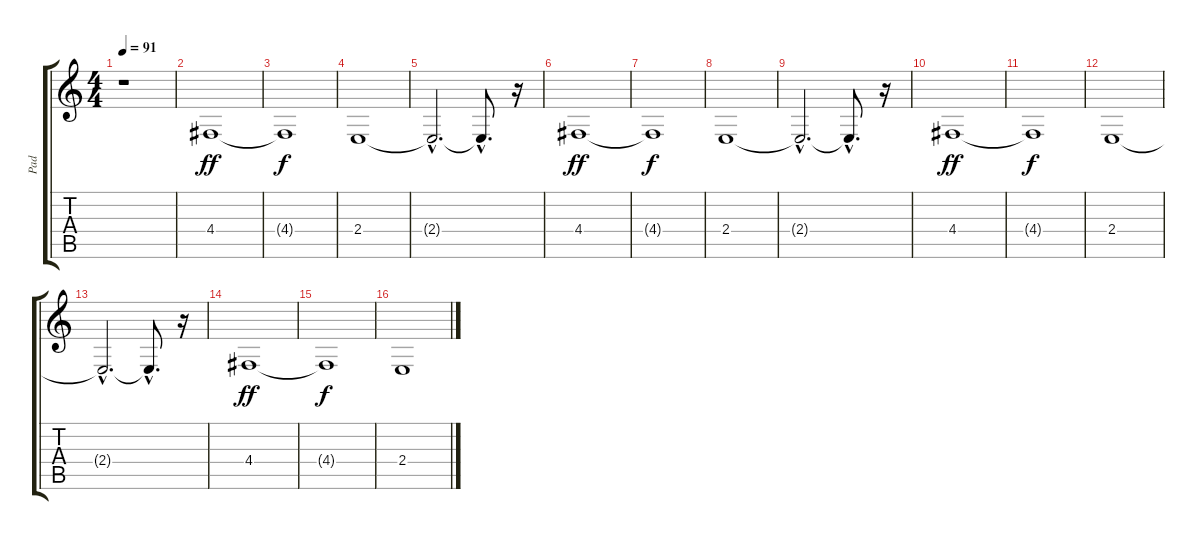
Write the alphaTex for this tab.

\track ("Pad" "Pad") {instrument pad2warm}
\staff {score tabs}
\tuning (E4 B3 G3 D3 A2 E2) {hide}
\ts (4 4)
\tempo 91
\clef g2
\ks c
r.1{dy ff instrument pad2warm} |
4.4.1 |
4.4{t}.1{dy f} |
2.4.1 |
2.4{hac t}.2{d} 2.4{hac t}.8{d} r.16 |
4.4.1{dy ff} |
4.4{t}.1{dy f} |
2.4.1 |
2.4{hac t}.2{d} 2.4{hac t}.8{d} r.16 |
4.4.1{dy ff} |
4.4{t}.1{dy f} |
2.4.1 |
2.4{hac t}.2{d} 2.4{hac t}.8{d} r.16 |
4.4.1{dy ff} |
4.4{t}.1{dy f} |
2.4.1
